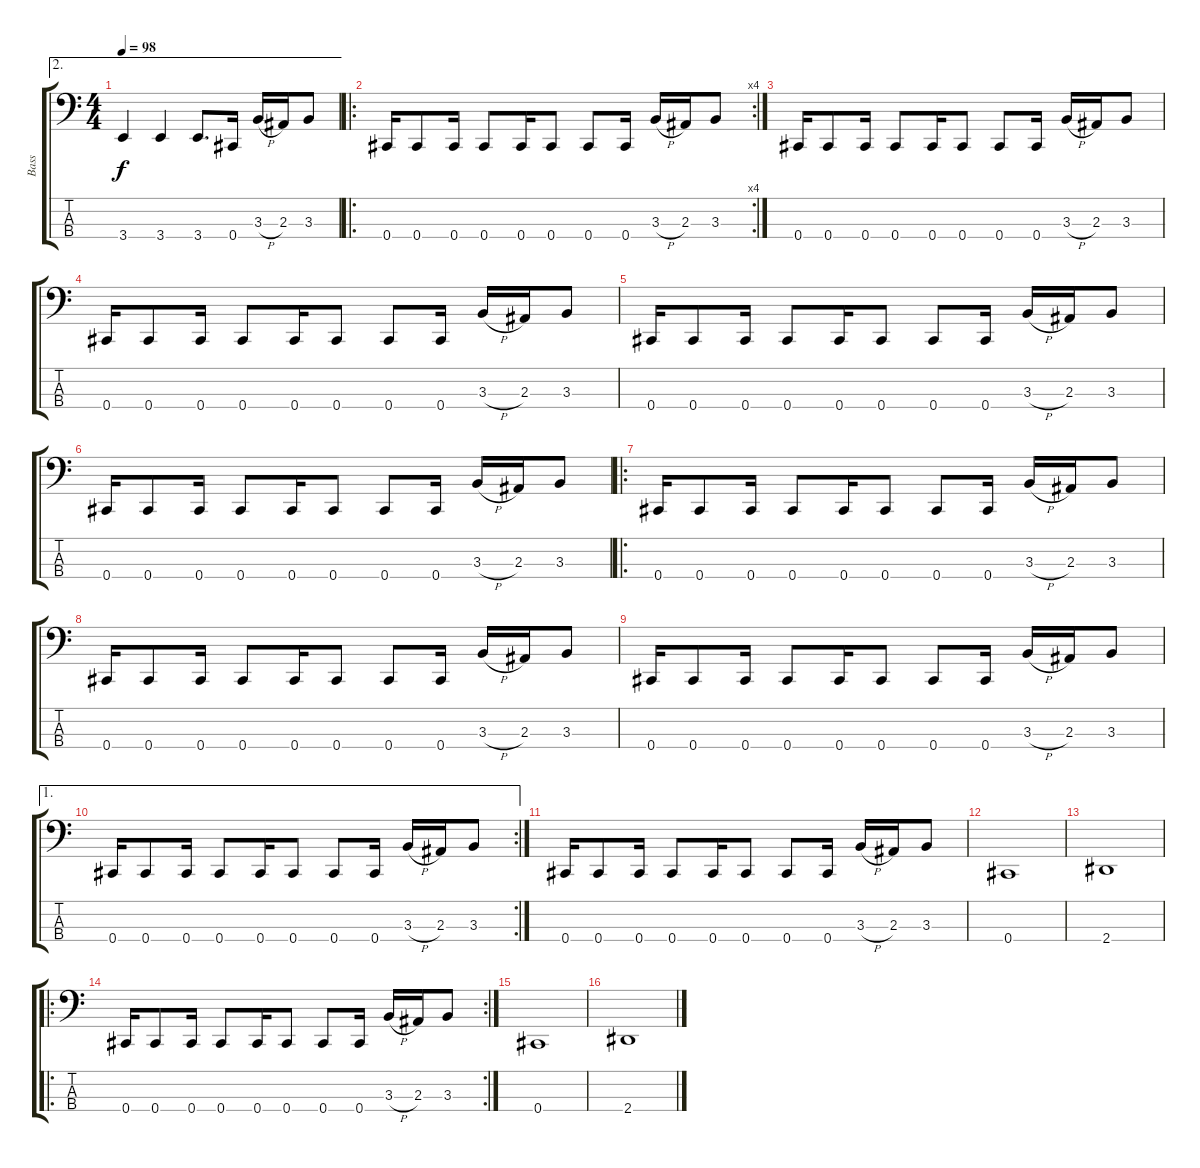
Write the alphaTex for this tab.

\track ("Bass" "Bass") {instrument electricbassfinger}
\staff {score tabs}
\tuning (Gb2 Db2 Ab1 Db1) {hide}
\ae 2
\ts (4 4)
\tempo 98
\clef f4
\ks c
3.4.4{dy f} 3.4.4 3.4.8{d} 0.4.16 3.3{h}.16 2.3.16 3.3.8 |
\ro
\rc 4
0.4.16 0.4.8 0.4.16 0.4.8 0.4.16 0.4.8 0.4.8 0.4.16 3.3{h}.16 2.3.16 3.3.8 |
0.4.16 0.4.8 0.4.16 0.4.8 0.4.16 0.4.8 0.4.8 0.4.16 3.3{h}.16 2.3.16 3.3.8 |
0.4.16 0.4.8 0.4.16 0.4.8 0.4.16 0.4.8 0.4.8 0.4.16 3.3{h}.16 2.3.16 3.3.8 |
0.4.16 0.4.8 0.4.16 0.4.8 0.4.16 0.4.8 0.4.8 0.4.16 3.3{h}.16 2.3.16 3.3.8 |
0.4.16 0.4.8 0.4.16 0.4.8 0.4.16 0.4.8 0.4.8 0.4.16 3.3{h}.16 2.3.16 3.3.8 |
\ro
0.4.16 0.4.8 0.4.16 0.4.8 0.4.16 0.4.8 0.4.8 0.4.16 3.3{h}.16 2.3.16 3.3.8 |
0.4.16 0.4.8 0.4.16 0.4.8 0.4.16 0.4.8 0.4.8 0.4.16 3.3{h}.16 2.3.16 3.3.8 |
0.4.16 0.4.8 0.4.16 0.4.8 0.4.16 0.4.8 0.4.8 0.4.16 3.3{h}.16 2.3.16 3.3.8 |
\ae 1
\rc 2
0.4.16 0.4.8 0.4.16 0.4.8 0.4.16 0.4.8 0.4.8 0.4.16 3.3{h}.16 2.3.16 3.3.8 |
0.4.16 0.4.8 0.4.16 0.4.8 0.4.16 0.4.8 0.4.8 0.4.16 3.3{h}.16 2.3.16 3.3.8 |
0.4.1 |
2.4.1 |
\ro
\rc 2
0.4.16 0.4.8 0.4.16 0.4.8 0.4.16 0.4.8 0.4.8 0.4.16 3.3{h}.16 2.3.16 3.3.8 |
0.4.1 |
2.4.1
